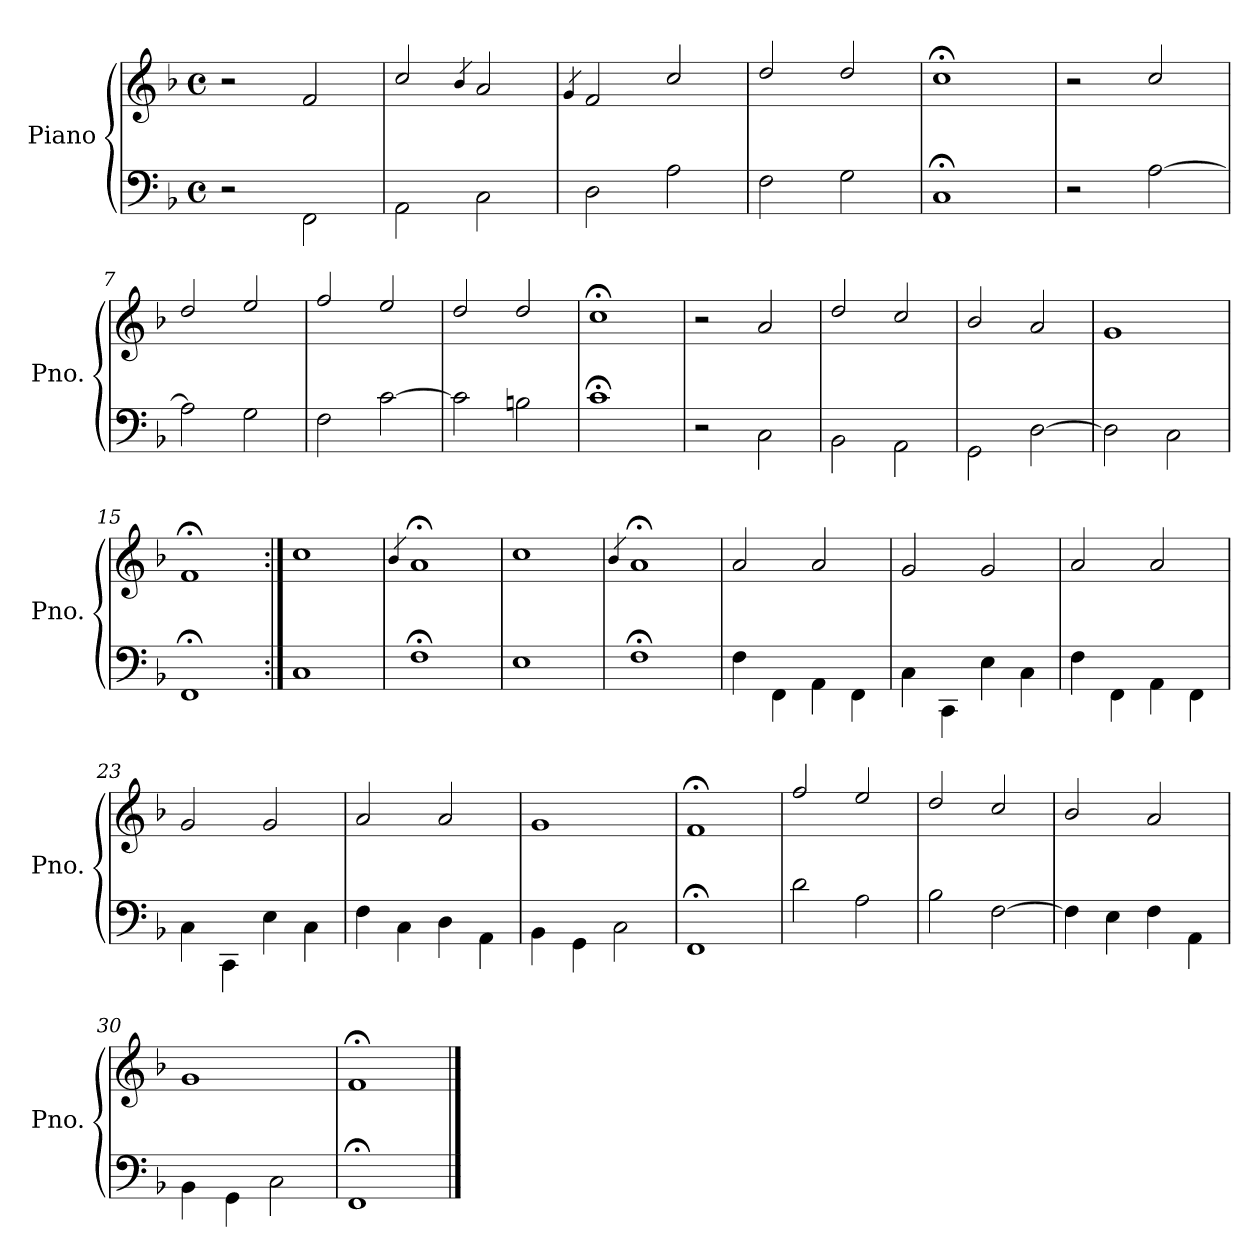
**kern	**kern
*part1	*part1
*staff2	*staff1
*I"Piano	*
*I'Pno.	*
*clefF4	*clefG2
*k[b-]	*k[b-]
*F:	*F:
*M4/4	*M4/4
*met(c)	*met(c)
=1	=1
2r	2r
2FF\	2f/
=2	=2
2AA\	2cc/
.	4qb-/
2C\	2a/
=3	=3
.	4qg/
2D\	2f/
2A\	2cc/
=4	=4
2F\	2dd/
2G\	2dd/
=5	=5
1C;	1cc;<
=6	=6
2r	2r
[<2A\	2cc/
=7	=7
2A\]	2dd/
2G\	2ee/
=8	=8
2F\	2ff/
[<2c\	2ee/
=9	=9
2c\]	2dd/
2Bn\	2dd/
=10	=10
1c;	1cc;<
!!LO:LB:g=z
=11	=11
2r	2r
2C\	2a/
=12	=12
2BB-\	2dd/
2AA\	2cc/
=13	=13
2GG\	2b-/
[<2D\	2a/
=14	=14
2D\]	1g
2C\	.
=15	=15
1FF;	1f;<
=16:|!	=16:|!
1C	1cc
=17	=17
.	4qb-/
1F;	1a;<
=18	=18
1E	1cc
=19	=19
.	4qb-/
1F;	1a;<
!!LO:LB:g=z
=20	=20
4F\	2a/
4FF\	.
4AA\	2a/
4FF\	.
=21	=21
4C\	2g/
4CC\	.
4E\	2g/
4C\	.
=22	=22
4F\	2a/
4FF\	.
4AA\	2a/
4FF\	.
=23	=23
4C\	2g/
4CC\	.
4E\	2g/
4C\	.
=24	=24
4F\	2a/
4C\	.
4D\	2a/
4AA\	.
=25	=25
4BB-\	1g
4GG\	.
2C\	.
=26	=26
1FF;	1f;<
!!LO:LB:g=z
=27	=27
2d\	2ff/
2A\	2ee/
=28	=28
2B-\	2dd/
[<2F\	2cc/
=29	=29
4F\]	2b-/
4E\	.
4F\	2a/
4AA\	.
=30	=30
4BB-\	1g
4GG\	.
2C\	.
=31	=31
1FF;	1f;<
==	==
*-	*-
